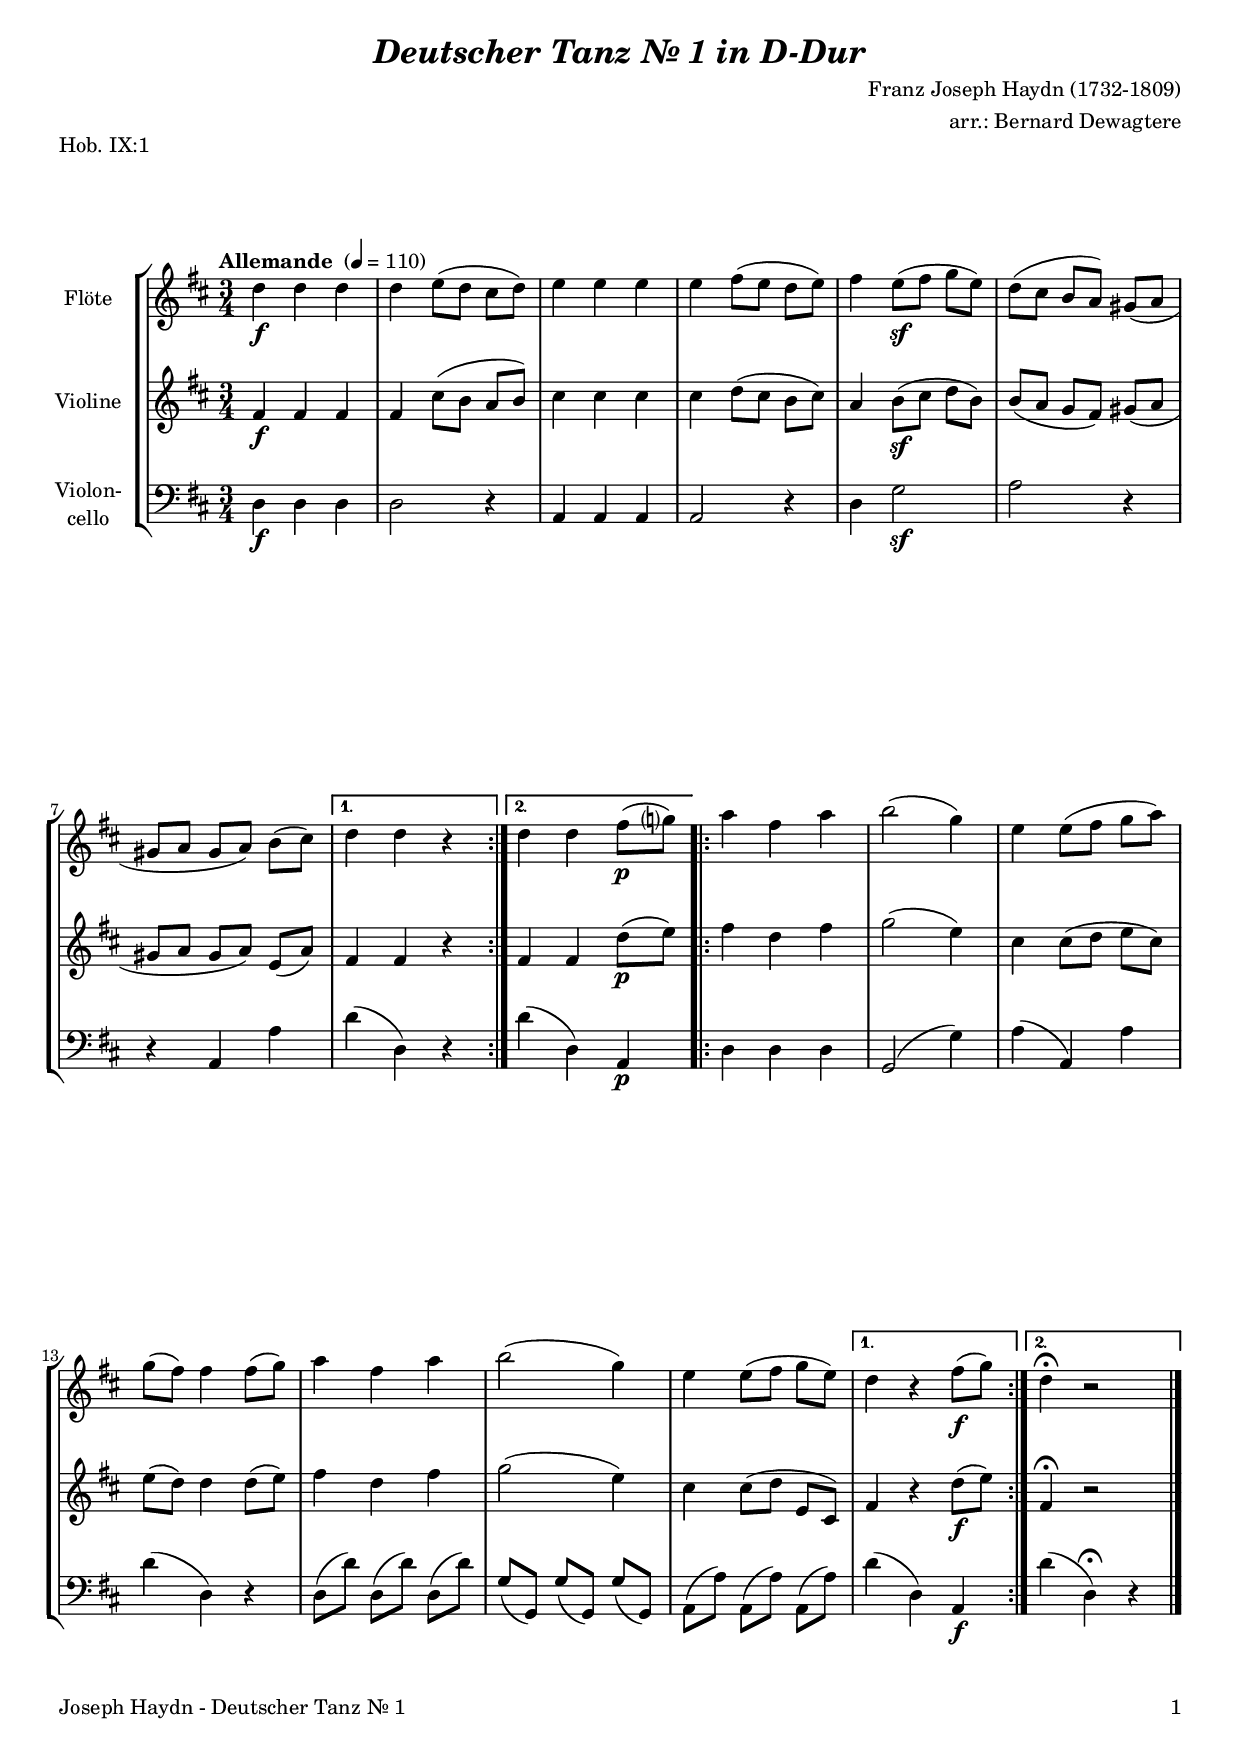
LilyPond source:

\version "2.24.4"
\include "deutsch.ly"

#(set-global-staff-size 18)

\header {
  title     = \markup \bold \italic "Deutscher Tanz Nr. 1 in D-Dur"
  composer  = "Franz Joseph Haydn (1732-1809)"
  arranger  = "arr.: Bernard Dewagtere"
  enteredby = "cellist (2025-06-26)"
  piece     = "Hob. IX:1"
}

voiceconsts = {
  \key d \major
  \time 3/4
  \clef "treble"
%  \numericTimeSignature
  \compressEmptyMeasures
  % Set default beaming for all staves
  \set Timing.beamExceptions = #'()
  \set Timing.baseMoment     = #(ly:make-moment 1 4)
  \set Timing.beatStructure  = #'(1 1 1)
  \tempo "Allemande " 4=110
}

mifl = "flute"
mist = "string ensemble 1"
mivl = "violin"
mivc = "cello"
mipz = "pizzicato strings"

va = \relative c'' {
  \voiceconsts

  \repeat volta 2 {
    d4\f d d
    d e8( d cis d)
    e4 e e

    e fis8( e d e)
    fis4 e8(\sf fis g e)
    d( cis h a) gis( a

    gis a gis a) h( cis)
  }
  \alternative {
    { d4 d r }
    { d d fis8(\p g?) }
  }

  \repeat volta 2 {
    a4 fis a
    h2( g4)
    e e8( fis g a)

    g( fis) fis4 fis8( g)
    a4 fis a
    h2( g4)

    e e8( fis g e)
  }
  \alternative {
    { d4 r fis8(\f g) }
    { d4\fermata r2 }
  } \bar "|."
}

vb = \relative c' {
  \voiceconsts

  \repeat volta 2 {
    fis4\f fis fis
    fis cis'8( h a h)
    cis4 cis cis

    cis d8( cis h cis)
    a4 h8(\sf cis d h)
    h( a g fis) gis( a
    gis a gis a) e( a)
%{
    h( a g fis) e( fis

    e fis e fis) e( a)
%}
    
  }
  \alternative {
    { fis4 fis r }
    { fis fis d'8(\p e) }
  }

  \repeat volta 2 {
    fis4 d fis
    g2( e4)
    cis cis8( d e cis)

    e( d) d4 d8( e)
    fis4 d fis
    g2( e4)

    cis cis8( d e, cis)
  }
  \alternative {
    { fis4 r d'8(\f e) }
    { fis,4\fermata r2 }
  } \bar "|."
}

vc = \relative c {
  \voiceconsts
  \clef "bass"
  
  \repeat volta 2 {
    d4\f d d
    d2 r4
    a a a

    a2 r4
    d g2\sf
    a r4

    r a, a'
  }
  \alternative {
    { d( d,) r }
    { d'( d,) a\p }
  }

  \repeat volta 2 {
    d d d
    g,2( g'4)
    a( a,) a'

    d( d,) r
    d8( d') d,( d') d,( d')
    g,( g,) g'( g,) g'( g,)

    a( a') a,( a') a,( a')
  }
  \alternative {
    { d4( d,) a\f }
    { d'( d,)\fermata r }
  } \bar "|."
}


music = \new StaffGroup <<
      \new Staff {
	\set Staff.midiInstrument = \mifl
	\set Staff.instrumentName = \markup \center-column { "Flöte" }
	\transpose d d { \va }
      }

      \new Staff {
	\set Staff.midiInstrument = \mivl
	\set Staff.instrumentName = \markup \center-column { "Violine" }
	\transpose d d { \vb }
      }

      \new Staff {
	\set Staff.midiInstrument = \mivc
	\set Staff.instrumentName = \markup \center-column { "Violon-" "cello" }
	\transpose d d { \vc }
      }
>>

\book {
   \paper {
    print-page-number = ##t
    print-first-page-number = ##t
    ragged-last-bottom = ##f
    oddHeaderMarkup = \markup \null
    evenHeaderMarkup = \markup \null
    oddFooterMarkup = \markup {
      \fill-line {
        \if \should-print-page-number
        "Joseph Haydn - Deutscher Tanz Nr. 1" \fromproperty #'page:page-number-string
      }
    }
    evenFooterMarkup = \oddFooterMarkup
  } \score {
    \music
    \layout {}
  }

  \score {
    \unfoldRepeats \music

    \midi {
      \context {
        \Score
      }
    }
  }
}